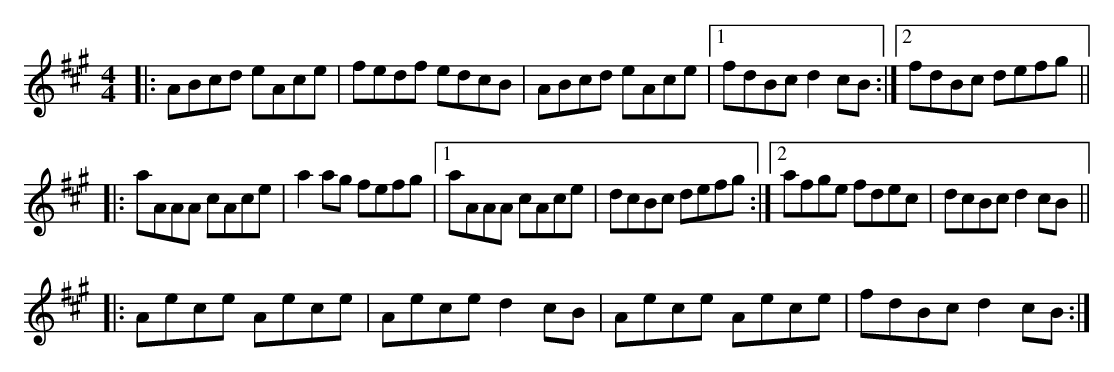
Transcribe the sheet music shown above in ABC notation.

X:1
M:4/4
K:A
|:ABcd eAce|fedf edcB|ABcd eAce|1 fdBc d2cB:|2 fdBc defg||
|:aAAA cAce|a2ag fefg|1 aAAA cAce|dcBc defg:|2 afge fdec|dcBc d2cB||
|:Aece Aece|Aece d2cB|Aece Aece|fdBc d2cB:|
